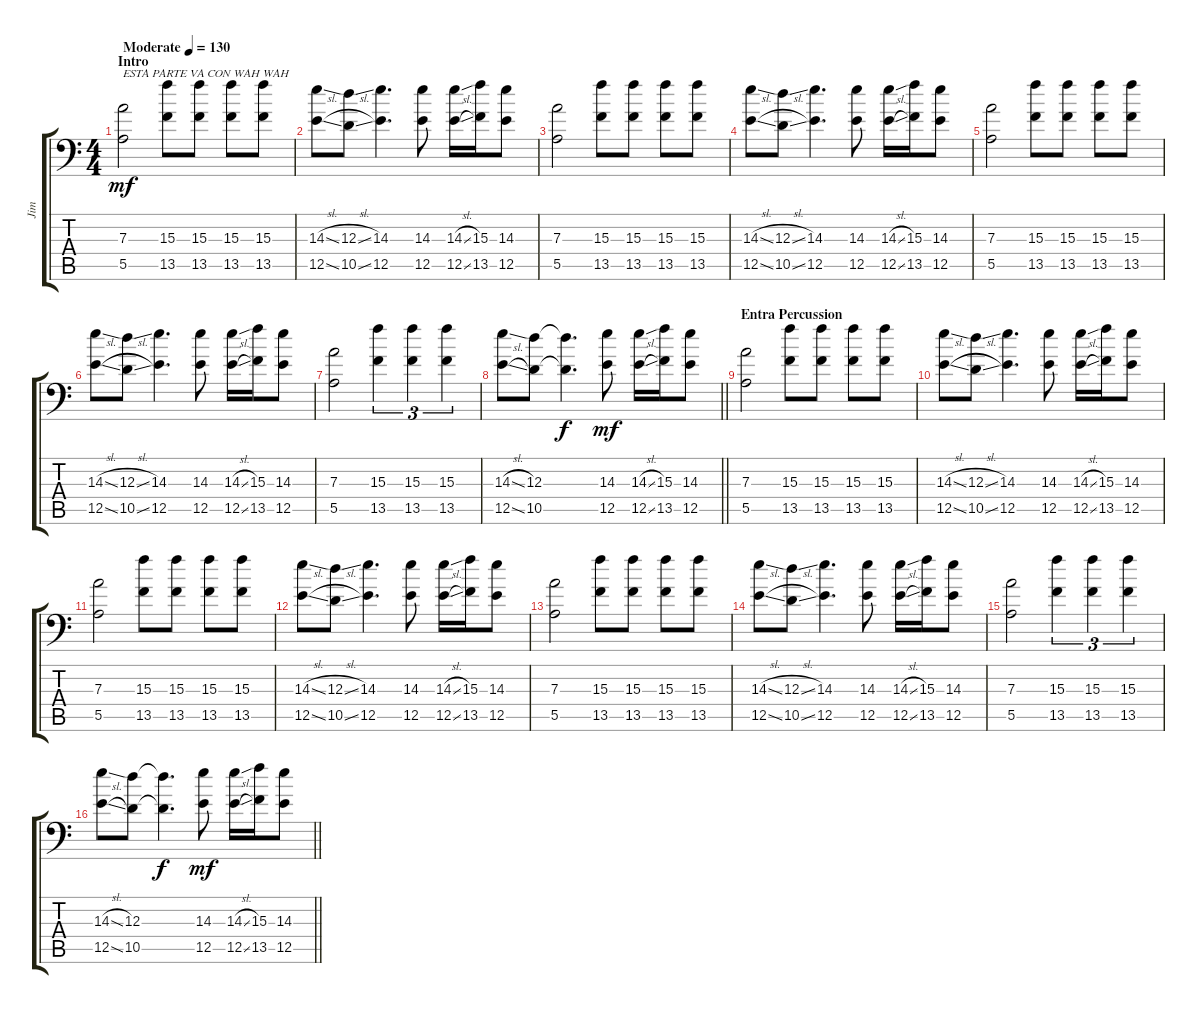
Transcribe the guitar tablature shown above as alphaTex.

\track ("Jim" "Jim") {instrument distortionguitar}
\staff {score tabs}
\tuning (B3 G3 D3 A2 E2 A1) {hide}
\ts (4 4)
\section ("" "Intro")
\tempo (130 "Moderate")
\clef f4
\ks c
(7.3 5.5).2{txt "ESTA PARTE VA CON WAH WAH" dy mf instrument distortionguitar} (15.3 13.5).8 (15.3 13.5).8 (15.3 13.5).8 (15.3 13.5).8 |
(14.3{sl} 12.5{sl}).8 (12.3{sl} 10.5{sl}).8 (14.3 12.5).4{d} (14.3 12.5).8 (14.3{sl} 12.5{sl}).16 (15.3 13.5).16 (14.3 12.5).8 |
(7.3 5.5).2 (15.3 13.5).8 (15.3 13.5).8 (15.3 13.5).8 (15.3 13.5).8 |
(14.3{sl} 12.5{sl}).8 (12.3{sl} 10.5{sl}).8 (14.3 12.5).4{d} (14.3 12.5).8 (14.3{sl} 12.5{sl}).16 (15.3 13.5).16 (14.3 12.5).8 |
(7.3 5.5).2 (15.3 13.5).8 (15.3 13.5).8 (15.3 13.5).8 (15.3 13.5).8 |
(14.3{sl} 12.5{sl}).8 (12.3{sl} 10.5{sl}).8 (14.3 12.5).4{d} (14.3 12.5).8 (14.3{sl} 12.5{sl}).16 (15.3 13.5).16 (14.3 12.5).8 |
(7.3 5.5).2 (15.3 13.5).4{tu (3 2)} (15.3 13.5).4{tu (3 2)} (15.3 13.5).4{tu (3 2)} |
\barLineRight lightlight
(14.3{sl} 12.5{sl}).8 (12.3 10.5).8 (12.3{t} 10.5{t}).4{d dy f} (14.3 12.5).8{dy mf} (14.3{sl} 12.5{sl}).16 (15.3 13.5).16 (14.3 12.5).8 |
\section ("" "Entra Percussion")
(7.3 5.5).2 (15.3 13.5).8 (15.3 13.5).8 (15.3 13.5).8 (15.3 13.5).8 |
(14.3{sl} 12.5{sl}).8 (12.3{sl} 10.5{sl}).8 (14.3 12.5).4{d} (14.3 12.5).8 (14.3{sl} 12.5{sl}).16 (15.3 13.5).16 (14.3 12.5).8 |
(7.3 5.5).2 (15.3 13.5).8 (15.3 13.5).8 (15.3 13.5).8 (15.3 13.5).8 |
(14.3{sl} 12.5{sl}).8 (12.3{sl} 10.5{sl}).8 (14.3 12.5).4{d} (14.3 12.5).8 (14.3{sl} 12.5{sl}).16 (15.3 13.5).16 (14.3 12.5).8 |
(7.3 5.5).2 (15.3 13.5).8 (15.3 13.5).8 (15.3 13.5).8 (15.3 13.5).8 |
(14.3{sl} 12.5{sl}).8 (12.3{sl} 10.5{sl}).8 (14.3 12.5).4{d} (14.3 12.5).8 (14.3{sl} 12.5{sl}).16 (15.3 13.5).16 (14.3 12.5).8 |
(7.3 5.5).2 (15.3 13.5).4{tu (3 2)} (15.3 13.5).4{tu (3 2)} (15.3 13.5).4{tu (3 2)} |
\barLineRight lightlight
(14.3{sl} 12.5{sl}).8 (12.3 10.5).8 (12.3{t} 10.5{t}).4{d dy f} (14.3 12.5).8{dy mf} (14.3{sl} 12.5{sl}).16 (15.3 13.5).16 (14.3 12.5).8
